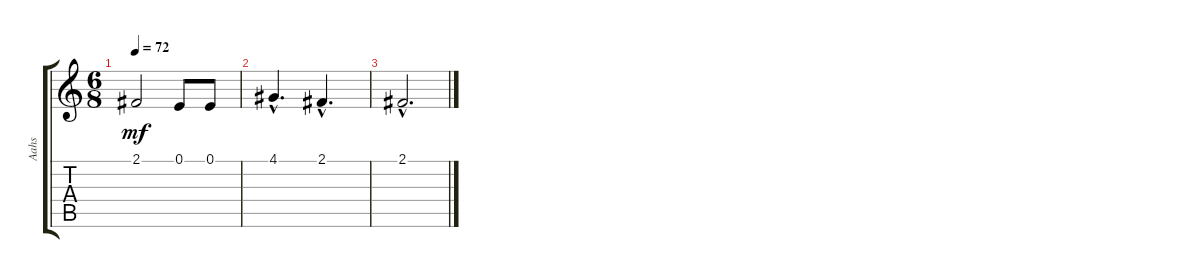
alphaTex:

\track ("Aahs" "Aahs") {instrument choiraahs}
\staff {score tabs}
\tuning (E4 B3 G3 D3 A2 E2) {hide}
\ts (6 8)
\tempo 72
\clef g2
\ks c
2.1.2{dy mf} 0.1.8 0.1.8 |
4.1{hac}.4{d} 2.1{hac}.4{d} |
2.1{hac}.2{d}
